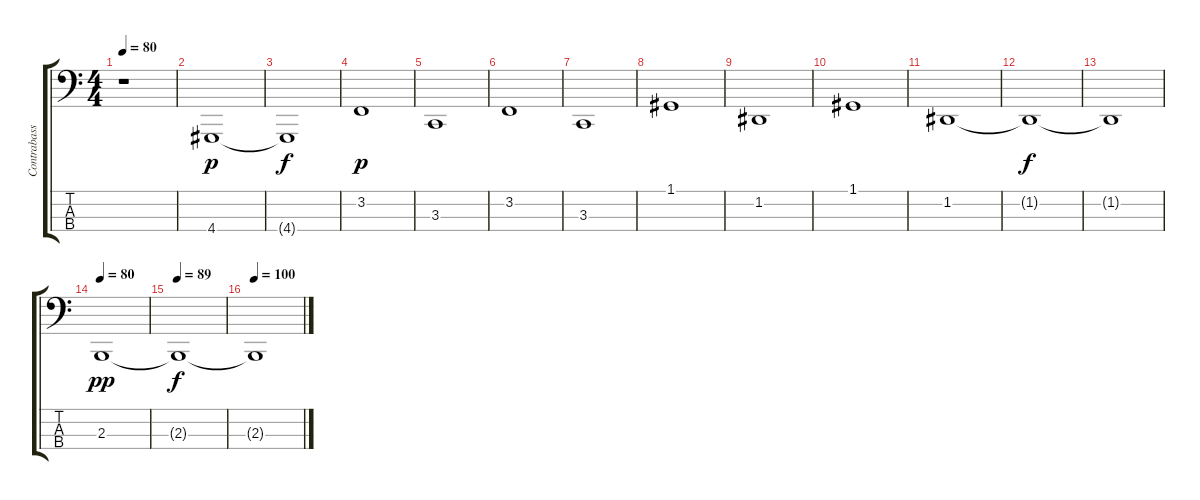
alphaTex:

\track ("Contrabasses" "Contrabass") {instrument pizzicatostrings}
\staff {score tabs}
\tuning (G2 D2 A1 E1) {hide}
\ts (4 4)
\tempo 80
\clef f4
\ks c
r.1{dy f} |
4.4.1{dy p} |
4.4{t}.1{dy f} |
3.2.1{dy p} |
3.3.1 |
3.2.1 |
3.3.1 |
1.1.1 |
1.2.1 |
1.1.1 |
1.2.1 |
1.2{t}.1{dy f} |
1.2{t}.1 |
\tempo 80
2.3.1{dy pp} |
\tempo 89
2.3{t}.1{dy f} |
\tempo 100
2.3{t}.1
